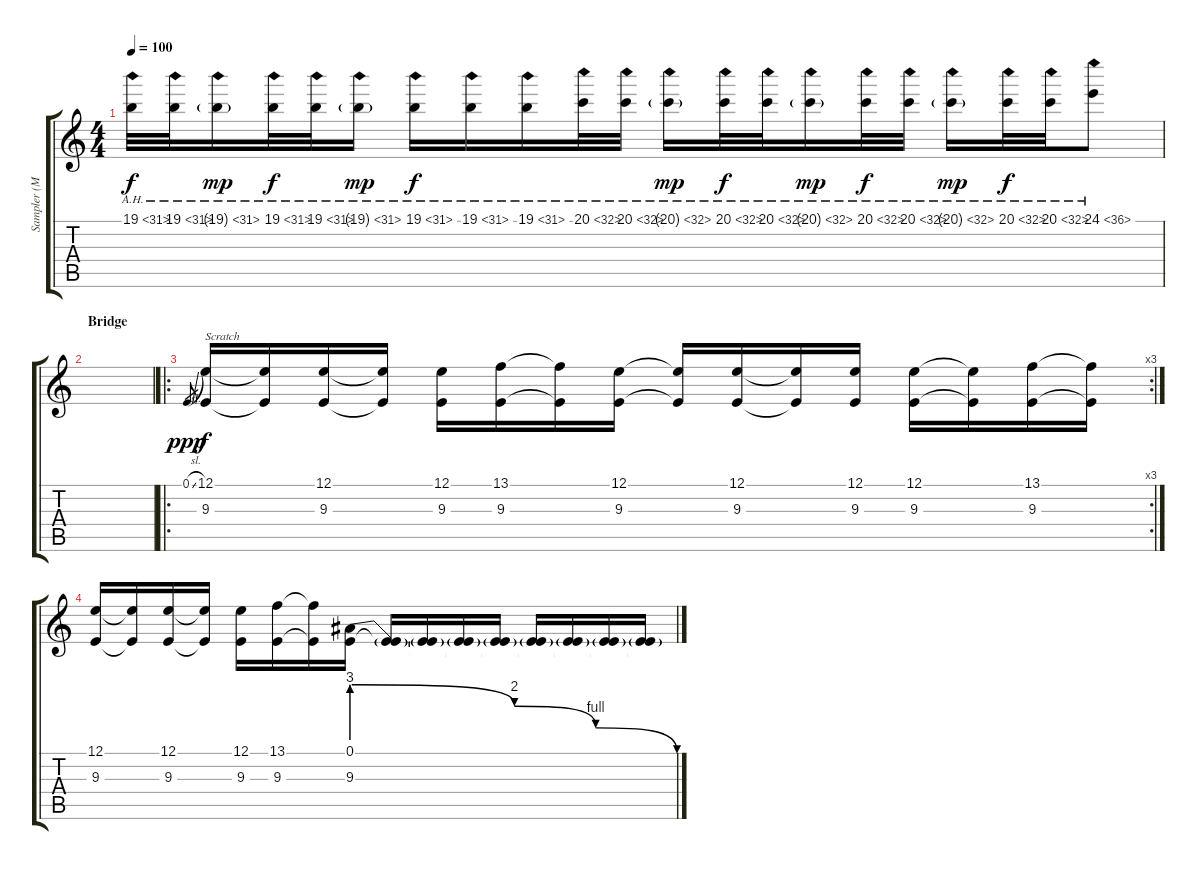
\track ("Sampler (Mr.Hahn)" "Sampler (M") {instrument flute}
\staff {score tabs}
\tuning (E4 B3 G3 D3 A2 E2) {hide}
\ts (4 4)
\tempo 100
\clef g2
\ks c
19.1{ah 12}.32{dy f balance 8} 19.1{ah 12}.32 19.1{ah 12 g}.16{dy mp} 19.1{ah 12}.32{dy f} 19.1{ah 12}.32 19.1{ah 12 g}.16{dy mp} 19.1{ah 12}.16{dy f} 19.1{ah 12}.16 19.1{ah 12}.16 20.1{ah 12}.32 20.1{ah 12}.32 20.1{ah 12 g}.16{dy mp} 20.1{ah 12}.32{dy f} 20.1{ah 12}.32 20.1{ah 12 g}.16{dy mp} 20.1{ah 12}.32{dy f} 20.1{ah 12}.32 20.1{ah 12 g}.16{dy mp} 20.1{ah 12}.32{dy f} 20.1{ah 12}.32 24.1{ah 12}.8 |
\section ("" "Bridge")
|
\ro
\rc 3
0.1{sl}.8{gr dy ppp} (12.1 9.3).16{txt "Scratch" dy f volume 16 instrument guitarfretnoise} (12.1{t} 9.3{t}).16 (12.1 9.3).16 (12.1{t} 9.3{t}).16 (12.1 9.3).16 (13.1 9.3).16 (13.1{t} 9.3{t}).16 (12.1 9.3).16 (12.1{t} 9.3{t}).16 (12.1 9.3).16 (12.1{t} 9.3{t}).16 (12.1 9.3).16 (12.1 9.3).16 (12.1{t} 9.3{t}).16 (13.1 9.3).16 (13.1{t} 9.3{t}).16 |
(12.1 9.3).16{volume 14 instrument guitarfretnoise} (12.1{t} 9.3{t}).16 (12.1 9.3).16 (12.1{t} 9.3{t}).16 (12.1 9.3).16 (13.1 9.3).16 (13.1{t} 9.3{t}).16 (0.1{be (custom 0 12 30 8 45 4 60 0)} 9.3).16 (0.1{t} 9.3{t}).16 (0.1{t} 9.3{t}).16 (0.1{t} 9.3{t}).16 (0.1{t} 9.3{t}).16 (0.1{t} 9.3{t}).16 (0.1{t} 9.3{t}).16 (0.1{t} 9.3{t}).16 (0.1{t} 9.3{t}).16
